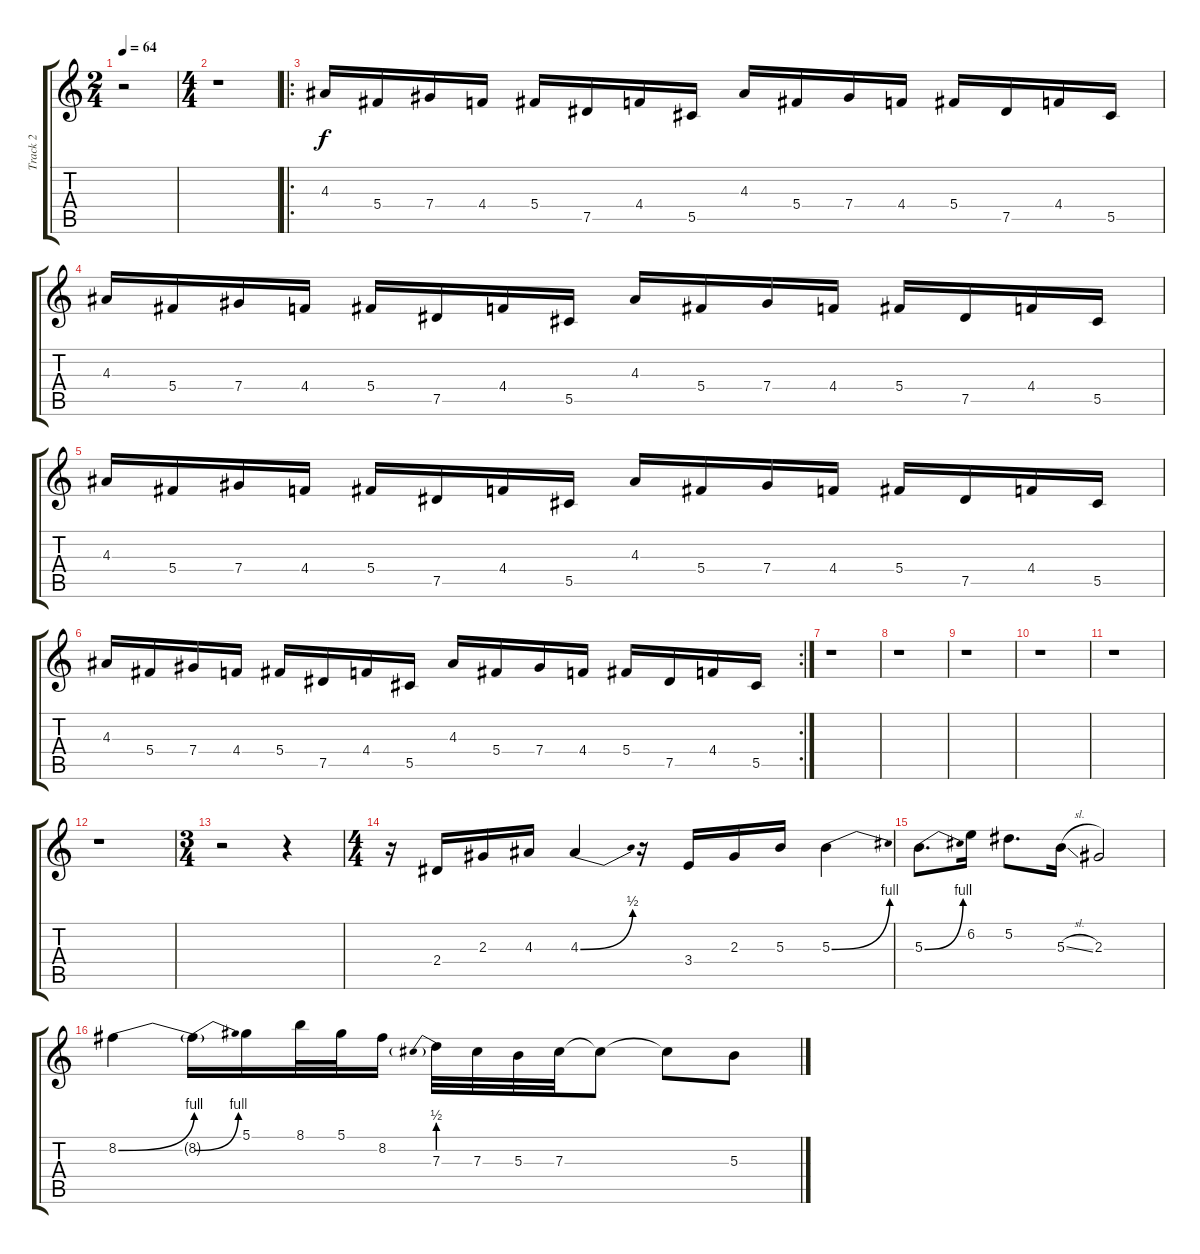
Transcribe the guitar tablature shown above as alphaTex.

\track ("Track 2" "Track 2") {instrument distortionguitar}
\staff {score tabs}
\tuning (Eb4 Bb3 Gb3 Db3 Ab2 Eb2) {hide}
\ts (2 4)
\tempo 64
\clef g2
\ks c
r.2{dy f} |
\ts (4 4)
r.1 |
\ro
4.3.16 5.4.16 7.4.16 4.4.16 5.4.16 7.5.16 4.4.16 5.5.16 4.3.16 5.4.16 7.4.16 4.4.16 5.4.16 7.5.16 4.4.16 5.5.16 |
4.3.16 5.4.16 7.4.16 4.4.16 5.4.16 7.5.16 4.4.16 5.5.16 4.3.16 5.4.16 7.4.16 4.4.16 5.4.16 7.5.16 4.4.16 5.5.16 |
4.3.16 5.4.16 7.4.16 4.4.16 5.4.16 7.5.16 4.4.16 5.5.16 4.3.16 5.4.16 7.4.16 4.4.16 5.4.16 7.5.16 4.4.16 5.5.16 |
\rc 2
4.3.16 5.4.16 7.4.16 4.4.16 5.4.16 7.5.16 4.4.16 5.5.16 4.3.16 5.4.16 7.4.16 4.4.16 5.4.16 7.5.16 4.4.16 5.5.16 |
r.1 |
r.1 |
r.1 |
r.1 |
r.1 |
r.1 |
\ts (3 4)
r.2 r.4 |
\ts (4 4)
r.16 2.4.16 2.3.16 4.3.16 4.3{be (bend 0 0 60 2)}.4 r.16 3.4.16 2.3.16 5.3.16 5.3{be (bend 0 0 60 4)}.4 |
5.3{be (bend 0 0 60 4)}.8{d} 6.2.16 5.2.8{d} 5.3{sl}.16 2.3.2 |
8.2{be (bend 0 0 60 4)}.4 8.2{be (bend 0 0 60 4) t}.16 5.1.16 8.1.32 5.1.32 8.2.16 7.3{be (prebend 0 2 60 2)}.32 7.3.32 5.3.32 7.3.32 7.3{t}.8 7.3{t}.8 5.3.8
